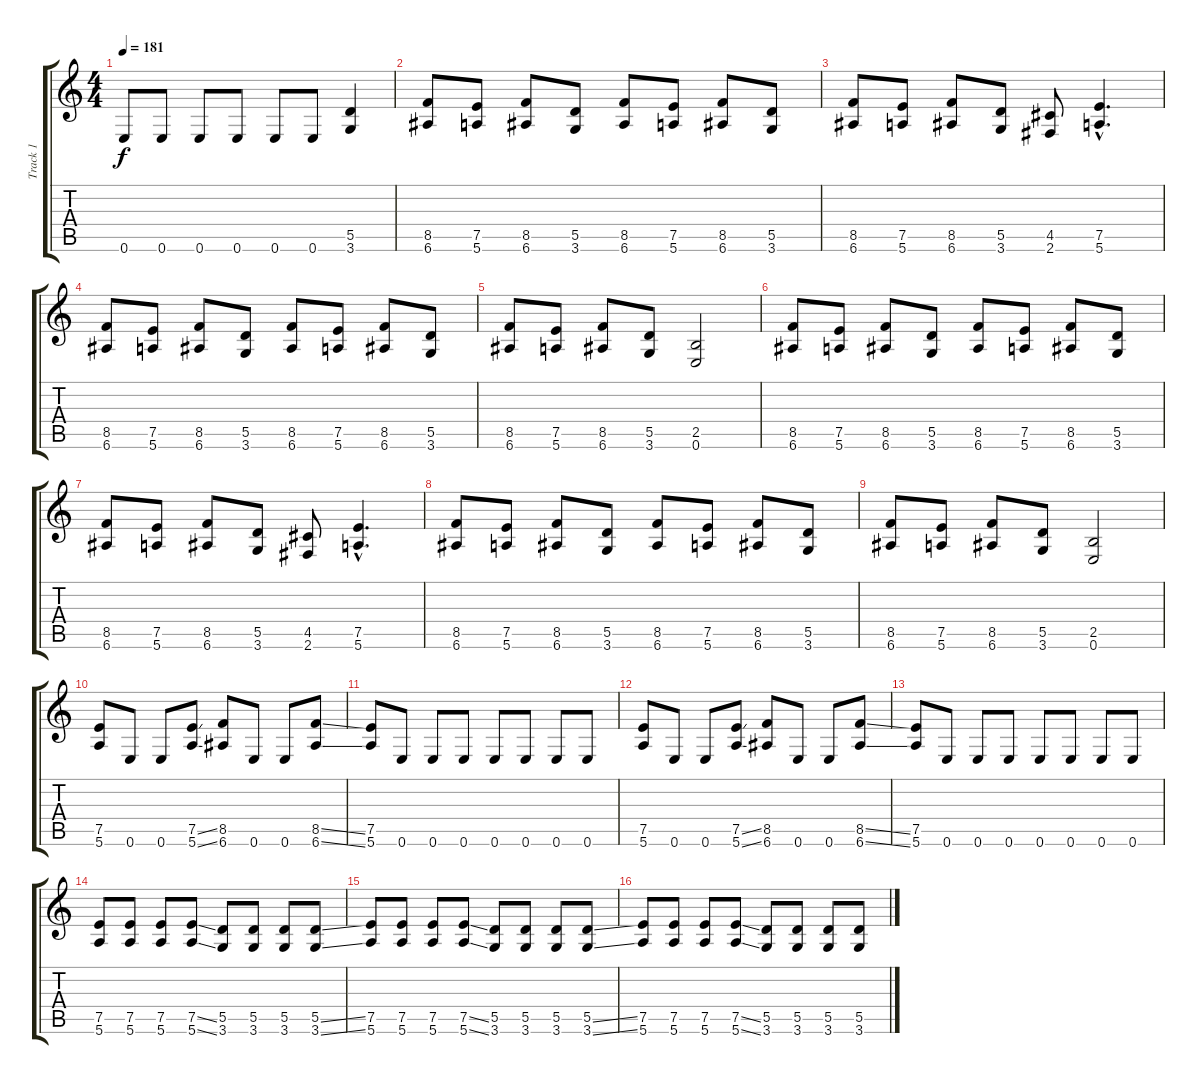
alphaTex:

\track ("Track 1" "Track 1") {instrument overdrivenguitar}
\staff {score tabs}
\tuning (E4 B3 G3 D3 A2 E2) {hide}
\ts (4 4)
\tempo 181
\clef g2
\ks c
0.6.8{dy f} 0.6.8 0.6.8 0.6.8 0.6.8 0.6.8 (5.5 3.6).4 |
(8.5 6.6).8 (7.5 5.6).8 (8.5 6.6).8 (5.5 3.6).8 (8.5 6.6).8 (7.5 5.6).8 (8.5 6.6).8 (5.5 3.6).8 |
(8.5 6.6).8 (7.5 5.6).8 (8.5 6.6).8 (5.5 3.6).8 (4.5 2.6).8 (7.5 5.6{hac}).4{d} |
(8.5 6.6).8 (7.5 5.6).8 (8.5 6.6).8 (5.5 3.6).8 (8.5 6.6).8 (7.5 5.6).8 (8.5 6.6).8 (5.5 3.6).8 |
(8.5 6.6).8 (7.5 5.6).8 (8.5 6.6).8 (5.5 3.6).8 (2.5 0.6).2 |
(8.5 6.6).8 (7.5 5.6).8 (8.5 6.6).8 (5.5 3.6).8 (8.5 6.6).8 (7.5 5.6).8 (8.5 6.6).8 (5.5 3.6).8 |
(8.5 6.6).8 (7.5 5.6).8 (8.5 6.6).8 (5.5 3.6).8 (4.5 2.6).8 (7.5 5.6{hac}).4{d} |
(8.5 6.6).8 (7.5 5.6).8 (8.5 6.6).8 (5.5 3.6).8 (8.5 6.6).8 (7.5 5.6).8 (8.5 6.6).8 (5.5 3.6).8 |
(8.5 6.6).8 (7.5 5.6).8 (8.5 6.6).8 (5.5 3.6).8 (2.5 0.6).2 |
(7.5 5.6).8 0.6.8 0.6.8 (7.5{ss} 5.6{ss}).8 (8.5 6.6).8 0.6.8 0.6.8 (8.5{ss} 6.6{ss}).8 |
(7.5 5.6).8 0.6.8 0.6.8 0.6.8 0.6.8 0.6.8 0.6.8 0.6.8 |
(7.5 5.6).8 0.6.8 0.6.8 (7.5{ss} 5.6{ss}).8 (8.5 6.6).8 0.6.8 0.6.8 (8.5{ss} 6.6{ss}).8 |
(7.5 5.6).8 0.6.8 0.6.8 0.6.8 0.6.8 0.6.8 0.6.8 0.6.8 |
(7.5 5.6).8 (7.5 5.6).8 (7.5 5.6).8 (7.5{ss} 5.6{ss}).8 (5.5 3.6).8 (5.5 3.6).8 (5.5 3.6).8 (5.5{ss} 3.6{ss}).8 |
(7.5 5.6).8 (7.5 5.6).8 (7.5 5.6).8 (7.5{ss} 5.6{ss}).8 (5.5 3.6).8 (5.5 3.6).8 (5.5 3.6).8 (5.5{ss} 3.6{ss}).8 |
(7.5 5.6).8 (7.5 5.6).8 (7.5 5.6).8 (7.5{ss} 5.6{ss}).8 (5.5 3.6).8 (5.5 3.6).8 (5.5 3.6).8 (5.5{ss} 3.6{ss}).8
